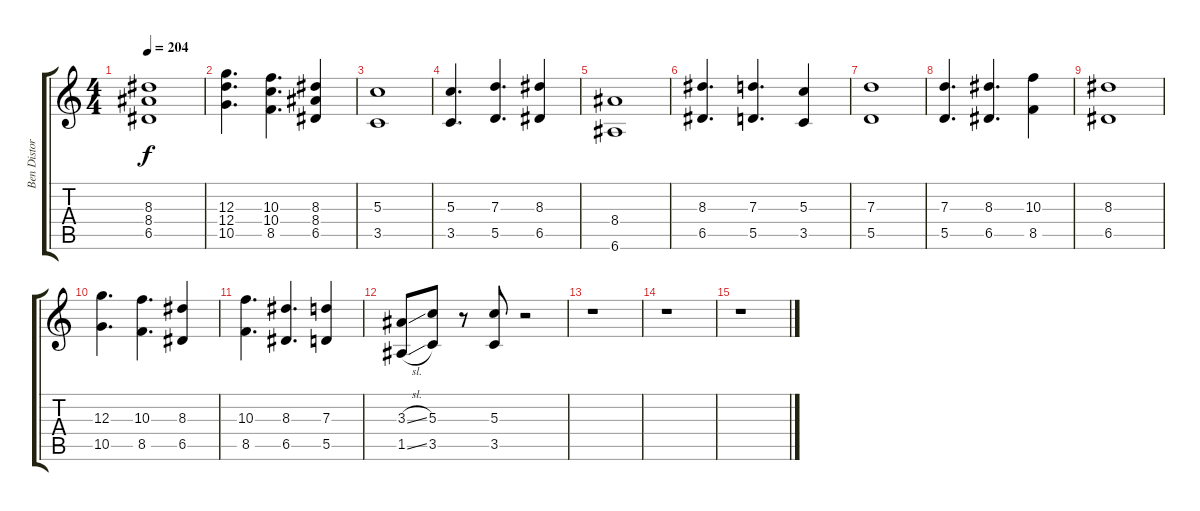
\track ("Ben Distorted" "Ben Distor") {instrument distortionguitar}
\staff {score tabs}
\tuning (E4 B3 G3 D3 A2 E2) {hide}
\ts (4 4)
\tempo 204
\clef g2
\ks c
(8.3 8.4 6.5).1{dy f} |
(12.3 12.4 10.5).4{d} (10.3 10.4 8.5).4{d} (8.3 8.4 6.5).4 |
(5.3 3.5).1 |
(5.3 3.5).4{d} (7.3 5.5).4{d} (8.3 6.5).4 |
(8.4 6.6).1 |
(8.3 6.5).4{d} (7.3 5.5).4{d} (5.3 3.5).4 |
(7.3 5.5).1 |
(7.3 5.5).4{d} (8.3 6.5).4{d} (10.3 8.5).4 |
(8.3 6.5).1 |
(12.3 10.5).4{d} (10.3 8.5).4{d} (8.3 6.5).4 |
(10.3 8.5).4{d} (8.3 6.5).4{d} (7.3 5.5).4 |
(3.3{sl} 1.5{sl}).8 (5.3 3.5).8 r.8 (5.3 3.5).8 r.2 |
r.1 |
r.1 |
r.1
